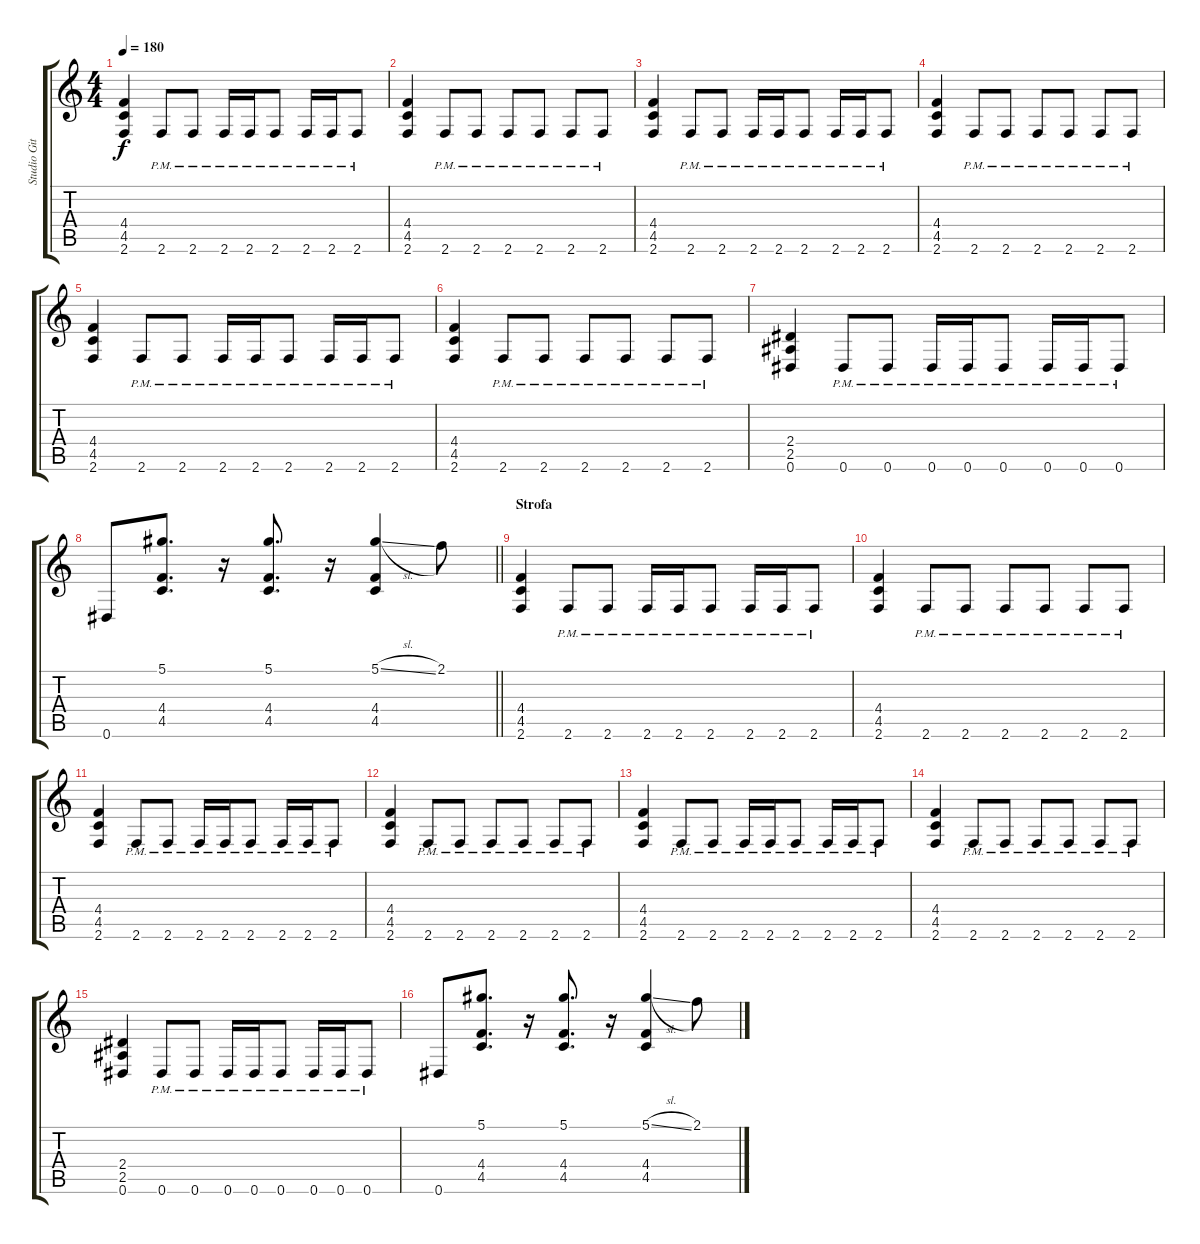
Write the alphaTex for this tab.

\track ("Studio Gitara" "Studio Git") {instrument distortionguitar}
\staff {score tabs}
\tuning (Eb4 Bb3 Gb3 Db3 Ab2 Eb2) {hide}
\ts (4 4)
\tempo 180
\clef g2
\ks c
(4.4 4.5 2.6).4{dy f} 2.6{pm}.8 2.6{pm}.8 2.6{pm}.16 2.6{pm}.16 2.6{pm}.8 2.6{pm}.16 2.6{pm}.16 2.6{pm}.8 |
(4.4 4.5 2.6).4 2.6{pm}.8 2.6{pm}.8 2.6{pm}.8 2.6{pm}.8 2.6{pm}.8 2.6{pm}.8 |
(4.4 4.5 2.6).4 2.6{pm}.8 2.6{pm}.8 2.6{pm}.16 2.6{pm}.16 2.6{pm}.8 2.6{pm}.16 2.6{pm}.16 2.6{pm}.8 |
(4.4 4.5 2.6).4 2.6{pm}.8 2.6{pm}.8 2.6{pm}.8 2.6{pm}.8 2.6{pm}.8 2.6{pm}.8 |
(4.4 4.5 2.6).4 2.6{pm}.8 2.6{pm}.8 2.6{pm}.16 2.6{pm}.16 2.6{pm}.8 2.6{pm}.16 2.6{pm}.16 2.6{pm}.8 |
(4.4 4.5 2.6).4 2.6{pm}.8 2.6{pm}.8 2.6{pm}.8 2.6{pm}.8 2.6{pm}.8 2.6{pm}.8 |
(2.4 2.5 0.6).4 0.6{pm}.8 0.6{pm}.8 0.6{pm}.16 0.6{pm}.16 0.6{pm}.8 0.6{pm}.16 0.6{pm}.16 0.6{pm}.8 |
\barLineRight lightlight
0.6.8 (5.1 4.4 4.5).8{d} r.16 (5.1 4.4 4.5).8{d} r.16 (5.1{sl} 4.4 4.5).4 2.1.8 |
\section ("" "Strofa")
(4.4 4.5 2.6).4 2.6{pm}.8 2.6{pm}.8 2.6{pm}.16 2.6{pm}.16 2.6{pm}.8 2.6{pm}.16 2.6{pm}.16 2.6{pm}.8 |
(4.4 4.5 2.6).4 2.6{pm}.8 2.6{pm}.8 2.6{pm}.8 2.6{pm}.8 2.6{pm}.8 2.6{pm}.8 |
(4.4 4.5 2.6).4 2.6{pm}.8 2.6{pm}.8 2.6{pm}.16 2.6{pm}.16 2.6{pm}.8 2.6{pm}.16 2.6{pm}.16 2.6{pm}.8 |
(4.4 4.5 2.6).4 2.6{pm}.8 2.6{pm}.8 2.6{pm}.8 2.6{pm}.8 2.6{pm}.8 2.6{pm}.8 |
(4.4 4.5 2.6).4 2.6{pm}.8 2.6{pm}.8 2.6{pm}.16 2.6{pm}.16 2.6{pm}.8 2.6{pm}.16 2.6{pm}.16 2.6{pm}.8 |
(4.4 4.5 2.6).4 2.6{pm}.8 2.6{pm}.8 2.6{pm}.8 2.6{pm}.8 2.6{pm}.8 2.6{pm}.8 |
(2.4 2.5 0.6).4 0.6{pm}.8 0.6{pm}.8 0.6{pm}.16 0.6{pm}.16 0.6{pm}.8 0.6{pm}.16 0.6{pm}.16 0.6{pm}.8 |
0.6.8 (5.1 4.4 4.5).8{d} r.16 (5.1 4.4 4.5).8{d} r.16 (5.1{sl} 4.4 4.5).4 2.1.8
